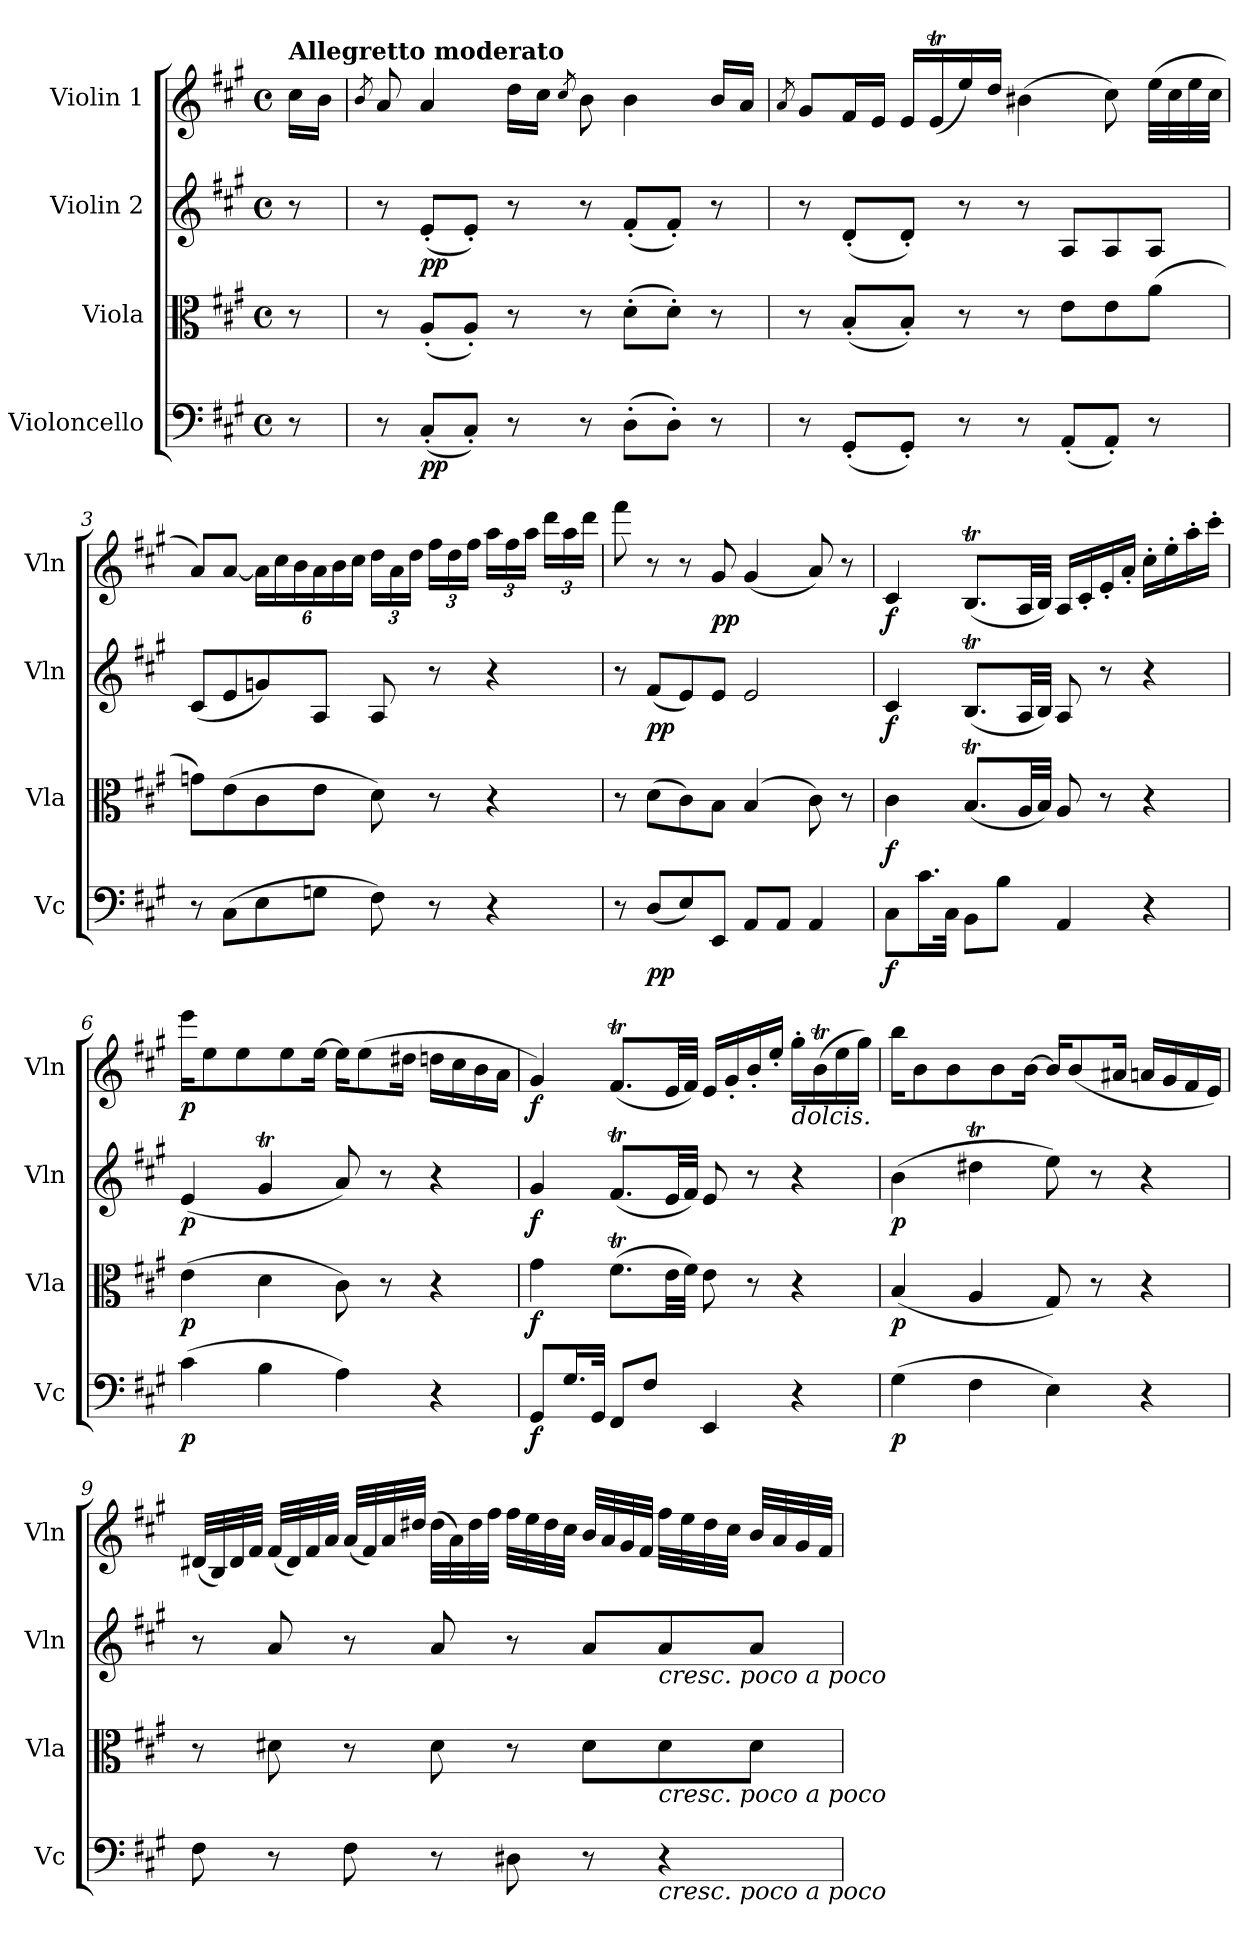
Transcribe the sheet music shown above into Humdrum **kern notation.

**kern	**dynam	**kern	**dynam	**kern	**dynam	**kern	**dynam
*part4	*part4	*part3	*part3	*part2	*part2	*part1	*part1
*staff4	*staff4	*staff3	*staff3	*staff2	*staff2	*staff1	*staff1
*I"Violoncello	*	*I"Viola	*	*I"Violin 2	*	*I"Violin 1	*
*I'Vc	*	*I'Vla	*	*I'Vln	*	*I'Vln	*
*clefF4	*	*clefC3	*	*clefG2	*	*clefG2	*
*k[f#c#g#]	*	*k[f#c#g#]	*	*k[f#c#g#]	*	*k[f#c#g#]	*
*M4/4	*	*M4/4	*	*M4/4	*	*M4/4	*
*met(c)	*	*met(c)	*	*met(c)	*	*met(c)	*
=	=	=	=	=	=	=	=
!	!	!	!	!	!	!LO:TX:a:B:t=Allegretto moderato	!
!	!	!	!	!	!	!	!LO:DY:b
8r	.	8r	.	8r	.	16cc#\LL	other-dynamics
.	.	.	.	.	.	16b\JJ	.
=1	=1	=1	=1	=1	=1	=1	=1
.	.	.	.	.	.	8qb/	.
8r	.	8r	.	8r	.	8a/	.
!	!LO:DY:b	!	!LO:DY:b	!	!LO:DY:b	!	!
(<8C#'/L	pp	(<8A'/L	other-dynamics	(<8e'/L	pp	4a/	.
8C#'/J)	.	8A'/J)	.	8e'/J)	.	.	.
8r	.	8r	.	8r	.	16dd\LL	.
.	.	.	.	.	.	16cc#\JJ	.
.	.	.	.	.	.	8qcc#/	.
8r	.	8r	.	8r	.	8b\	.
(>8D'\L	.	(>8d'\L	.	(<8f#'/L	.	4b\	.
8D'\J)	.	8d'\J)	.	8f#'/J)	.	.	.
8r	.	8r	.	8r	.	16b/LL	.
.	.	.	.	.	.	16a/JJ	.
=2	=2	=2	=2	=2	=2	=2	=2
.	.	.	.	.	.	8qa/	.
8r	.	8r	.	8r	.	8g#/L	.
(<8GG#'/L	.	(<8B'/L	.	(<8d'/L	.	16f#/L	.
.	.	.	.	.	.	16e/JJ	.
8GG#'/J)	.	8B'/J)	.	8d'/J)	.	16e/LL	.
.	.	.	.	.	.	(<16eT/	.
8r	.	8r	.	8r	.	16ee/)	.
.	.	.	.	.	.	16dd/JJ	.
8r	.	8r	.	8r	.	(>4b#X\	.
(<8AA'/L	.	8e\L	.	8A/L	.	.	.
8AA'/J)	.	8e\	.	8A/	.	8cc#\)	.
8r	.	(>8a\J	.	8A/J	.	(>32ee\LLL	.
.	.	.	.	.	.	32cc#\	.
.	.	.	.	.	.	32ee\	.
.	.	.	.	.	.	32cc#\JJJ	.
=3	=3	=3	=3	=3	=3	=3	=3
!	!LO:DY:b	!	!LO:DY:b	!	!LO:DY:b	!	!LO:DY:b
8r	other-dynamics	8gn\L)	other-dynamics	(<8c#/L	other-dynamics	8a/L)	other-dynamics
(>8C#\L	.	(>8e\	.	8e/	.	[8a/J	.
*	*	*	*	*	*	*Xbrackettup	*
8E\	.	8c#\	.	8gn/)	.	24a\LL]	.
.	.	.	.	.	.	24cc#\	.
.	.	.	.	.	.	24b\	.
8Gn\J	.	8e\J	.	8A/J	.	24a\	.
.	.	.	.	.	.	24b\	.
.	.	.	.	.	.	24cc#\JJ	.
8F#\)	.	8d\)	.	8A/	.	24dd\LL	.
.	.	.	.	.	.	24a\	.
.	.	.	.	.	.	24dd\JJ	.
8r	.	8r	.	8r	.	24ff#\LL	.
.	.	.	.	.	.	24dd\	.
.	.	.	.	.	.	24ff#\JJ	.
4r	.	4r	.	4r	.	24aa\LL	.
.	.	.	.	.	.	24ff#\	.
.	.	.	.	.	.	24aa\JJ	.
.	.	.	.	.	.	24ddd\LL	.
.	.	.	.	.	.	24aa\	.
.	.	.	.	.	.	24ddd\JJ	.
=4	=4	=4	=4	=4	=4	=4	=4
8r	.	8r	.	8r	.	8fff#\	.
!	!LO:DY:b	!	!LO:DY:b	!	!LO:DY:b	!	!
(<8D/L	pp	(>8d\L	other-dynamics	(<8f#/L	pp	8r	.
8E/)	.	8c#\)	.	8e/)	.	8r	.
!	!	!	!	!	!	!	!LO:DY:b
8EE/J	.	8B\J	.	8e/J	.	8g#/	pp
8AA/L	.	(>4B/	.	2e/	.	(<4g#/	.
8AA/J	.	.	.	.	.	.	.
4AA/	.	8c#\)	.	.	.	8a/)	.
.	.	8r	.	.	.	8r	.
=5	=5	=5	=5	=5	=5	=5	=5
!	!LO:DY:b	!	!LO:DY:b	!	!LO:DY:b	!	!LO:DY:b
8C#\L	f	4c#\	f	4c#/	f	4c#/	f
16.c#\L	.	.	.	.	.	.	.
32C#\JJk	.	.	.	.	.	.	.
8BB\L	.	(<8.BT/L	.	(<8.BT/L	.	(<8.BT/L	.
8B\J	.	.	.	.	.	.	.
.	.	32A/LL	.	32A/LL	.	32A/LL	.
.	.	32B/JJJ)	.	32B/JJJ)	.	32B/JJJ)	.
4AA/	.	8A/	.	8A/	.	16A/LL	.
.	.	.	.	.	.	16c#'/	.
.	.	8r	.	8r	.	16e'/	.
.	.	.	.	.	.	16a'/JJ	.
4r	.	4r	.	4r	.	16cc#'\LL	.
.	.	.	.	.	.	16ee'\	.
.	.	.	.	.	.	16aa'\	.
.	.	.	.	.	.	16ccc#'\JJ	.
!!LO:LB:g=z
=6	=6	=6	=6	=6	=6	=6	=6
!	!LO:DY:b	!	!LO:DY:b	!	!LO:DY:b	!	!LO:DY:b
(>4c#\	p	(>4e\	p	(<4e/	p	16eee\KL	p
.	.	.	.	.	.	8ee\	.
.	.	.	.	.	.	8ee\	.
4B\	.	4d\	.	4g#t/	.	.	.
.	.	.	.	.	.	8ee\	.
.	.	.	.	.	.	[16ee\Jk	.
4A\)	.	8c#\)	.	8a/)	.	16ee\KL]	.
.	.	.	.	.	.	(>8ee\	.
.	.	8r	.	8r	.	.	.
.	.	.	.	.	.	16dd#X\Jk	.
4r	.	4r	.	4r	.	16ddn\LL	.
.	.	.	.	.	.	16cc#\	.
.	.	.	.	.	.	16b\	.
.	.	.	.	.	.	16a\JJ	.
=7	=7	=7	=7	=7	=7	=7	=7
!	!LO:DY:b	!	!LO:DY:b	!	!LO:DY:b	!	!LO:DY:b
8GG#/L	f	4g#\	f	4g#/	f	4g#/)	f
16.G#/L	.	.	.	.	.	.	.
32GG#/JJk	.	.	.	.	.	.	.
8FF#/L	.	(>8.f#T\L	.	(<8.f#T/L	.	(<8.f#T/L	.
8F#/J	.	.	.	.	.	.	.
.	.	32e\LL	.	32e/LL	.	32e/LL	.
.	.	32f#\JJJ)	.	32f#/JJJ)	.	32f#/JJJ)	.
4EE/	.	8e\	.	8e/	.	16e/LL	.
.	.	.	.	.	.	16g#'/	.
.	.	8r	.	8r	.	16b'/	.
.	.	.	.	.	.	16ee'/JJ	.
!	!	!	!	!	!	!LO:TX:b:i:t=dolcis.	!
4r	.	4r	.	4r	.	16gg#'\LL	.
.	.	.	.	.	.	(>16bT\	.
.	.	.	.	.	.	16ee\	.
.	.	.	.	.	.	16gg#\JJ)	.
=8	=8	=8	=8	=8	=8	=8	=8
!	!LO:DY:b	!	!LO:DY:b	!	!LO:DY:b	!	!LO:DY:b
(>4G#\	p	(<4B/	p	(>4b\	p	16bb\KL	other-dynamics
.	.	.	.	.	.	8b\	.
.	.	.	.	.	.	8b\	.
4F#\	.	4A/	.	4dd#Xt\	.	.	.
.	.	.	.	.	.	8b\	.
.	.	.	.	.	.	[16b\Jk	.
4E\)	.	8G#/)	.	8ee\)	.	16b/KL]	.
.	.	.	.	.	.	(<8b/	.
.	.	8r	.	8r	.	.	.
.	.	.	.	.	.	16a#X/Jk	.
4r	.	4r	.	4r	.	16an/LL	.
.	.	.	.	.	.	16g#/	.
.	.	.	.	.	.	16f#/	.
.	.	.	.	.	.	16e/JJ)	.
=9	=9	=9	=9	=9	=9	=9	=9
8F#\	.	8r	.	8r	.	(<32d#X/LLL	.
.	.	.	.	.	.	32B/)	.
.	.	.	.	.	.	32d#/	.
.	.	.	.	.	.	32f#/JJJ	.
8r	.	8d#X\	.	8a/	.	(<32f#/LLL	.
.	.	.	.	.	.	32d#/)	.
.	.	.	.	.	.	32f#/	.
.	.	.	.	.	.	32a/JJJ	.
8F#\	.	8r	.	8r	.	(<32a/LLL	.
.	.	.	.	.	.	32f#/)	.
.	.	.	.	.	.	32a/	.
.	.	.	.	.	.	32dd#X/JJJ	.
8r	.	8d#\	.	8a/	.	(>32dd#\LLL	.
.	.	.	.	.	.	32a\)	.
.	.	.	.	.	.	32dd#\	.
.	.	.	.	.	.	32ff#\JJJ	.
8D#X\	.	8r	.	8r	.	32ff#\LLL	.
.	.	.	.	.	.	32ee\	.
.	.	.	.	.	.	32dd#\	.
.	.	.	.	.	.	32cc#\JJJ	.
8r	.	8d#\L	.	8a/L	.	32b/LLL	.
.	.	.	.	.	.	32a/	.
.	.	.	.	.	.	32g#/	.
.	.	.	.	.	.	32f#/JJJ	.
!	!	!	!	!LO:TX:b:i:t=cresc. poco a poco	!	!	!
!	!	!LO:TX:b:i:t=cresc. poco a poco	!	!	!	!	!
!LO:TX:b:i:t=cresc. poco a poco	!	!	!	!	!	!	!
4r	.	8d#\	.	8a/	.	32ff#\LLL	.
.	.	.	.	.	.	32ee\	.
.	.	.	.	.	.	32dd#\	.
.	.	.	.	.	.	32cc#\JJJ	.
.	.	8d#\J	.	8a/J	.	32b/LLL	.
.	.	.	.	.	.	32a/	.
.	.	.	.	.	.	32g#/	.
.	.	.	.	.	.	32f#/JJJ	.
=	=	=	=	=	=	=	=
*-	*-	*-	*-	*-	*-	*-	*-
